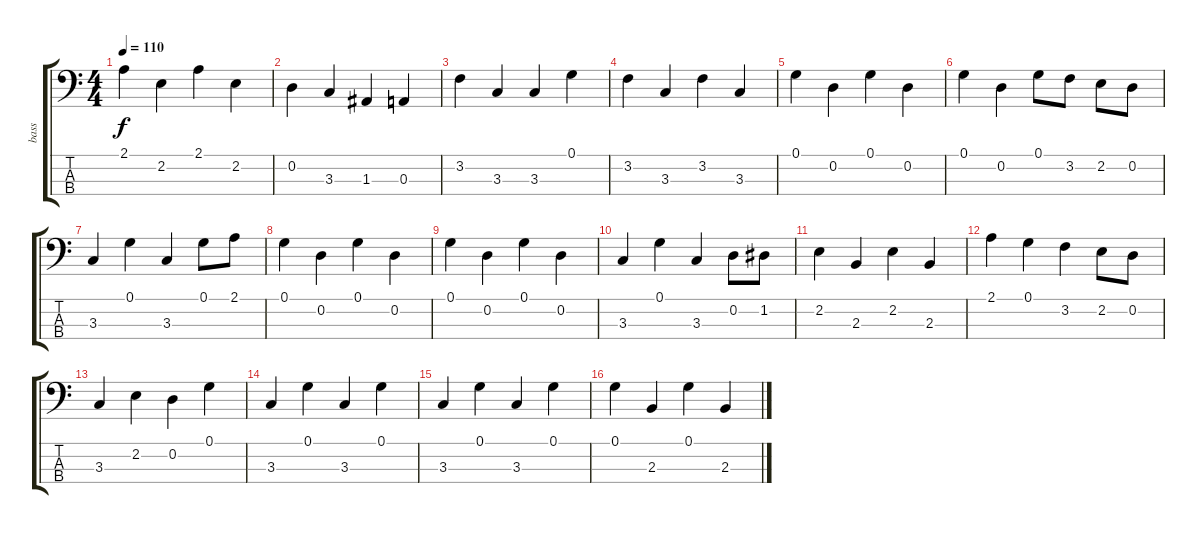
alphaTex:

\track ("bass" "bass") {instrument electricbassfinger}
\staff {score tabs}
\tuning (G2 D2 A1 E1) {hide}
\ts (4 4)
\tempo 110
\clef f4
\ks c
2.1.4{dy f} 2.2.4 2.1.4 2.2.4 |
0.2.4 3.3.4 1.3.4 0.3.4 |
3.2.4 3.3.4 3.3.4 0.1.4 |
3.2.4 3.3.4 3.2.4 3.3.4 |
0.1.4 0.2.4 0.1.4 0.2.4 |
0.1.4 0.2.4 0.1.8 3.2.8 2.2.8 0.2.8 |
3.3.4 0.1.4 3.3.4 0.1.8 2.1.8 |
0.1.4 0.2.4 0.1.4 0.2.4 |
0.1.4 0.2.4 0.1.4 0.2.4 |
3.3.4 0.1.4 3.3.4 0.2.8 1.2.8 |
2.2.4 2.3.4 2.2.4 2.3.4 |
2.1.4 0.1.4 3.2.4 2.2.8 0.2.8 |
3.3.4 2.2.4 0.2.4 0.1.4 |
3.3.4 0.1.4 3.3.4 0.1.4 |
3.3.4 0.1.4 3.3.4 0.1.4 |
0.1.4 2.3.4 0.1.4 2.3.4
